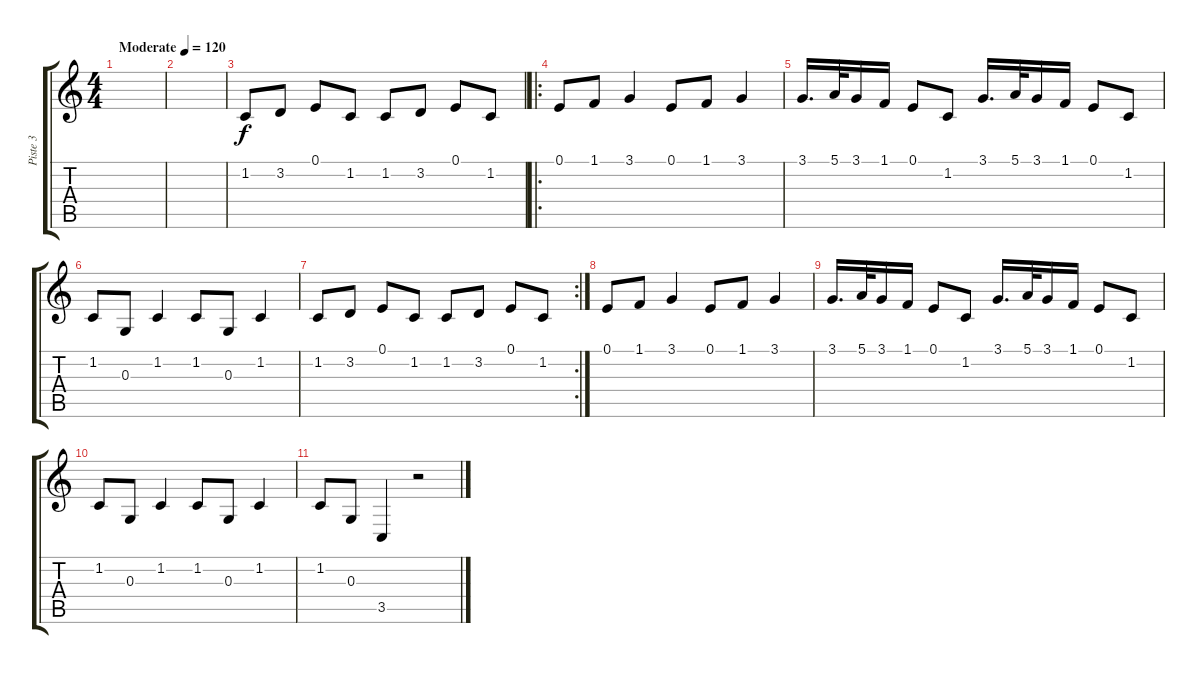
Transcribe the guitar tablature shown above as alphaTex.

\track ("Piste 3" "Piste 3") {instrument acousticgrandpiano}
\staff {score tabs}
\tuning (E4 B3 G3 D3 A2 E2) {hide}
\ts (4 4)
\tempo (120 "Moderate")
\clef g2
\ks c
|
|
1.2.8 3.2.8 0.1.8 1.2.8 1.2.8 3.2.8 0.1.8 1.2.8 |
\ro
0.1.8 1.1.8 3.1.4 0.1.8 1.1.8 3.1.4 |
3.1.16{d} 5.1.32 3.1.16 1.1.16 0.1.8 1.2.8 3.1.16{d} 5.1.32 3.1.16 1.1.16 0.1.8 1.2.8 |
1.2.8 0.3.8 1.2.4 1.2.8 0.3.8 1.2.4 |
\rc 2
1.2.8 3.2.8 0.1.8 1.2.8 1.2.8 3.2.8 0.1.8 1.2.8 |
0.1.8 1.1.8 3.1.4 0.1.8 1.1.8 3.1.4 |
3.1.16{d} 5.1.32 3.1.16 1.1.16 0.1.8 1.2.8 3.1.16{d} 5.1.32 3.1.16 1.1.16 0.1.8 1.2.8 |
1.2.8 0.3.8 1.2.4 1.2.8 0.3.8 1.2.4 |
1.2.8 0.3.8 3.5.4 r.2
